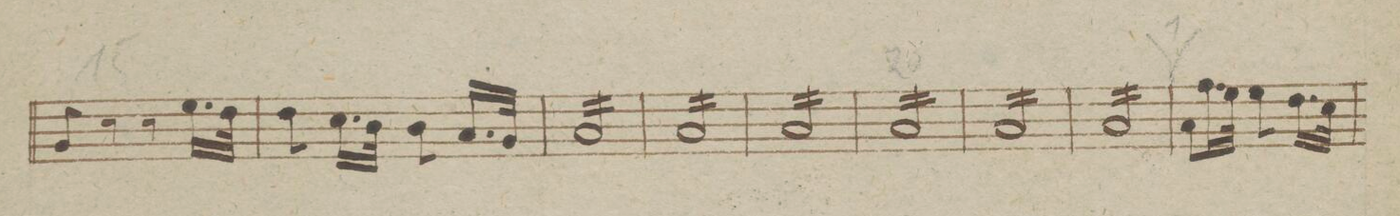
**kern	**dynam
*I"Viola	*
*clefC3	*
*k[b-e-]	*
*M2/4	*
8A/	.
8r	.
8r	.
16.f\LL	.
32e-\JJk	.
=16	=16
8e-\	.
16.d\LL	.
32c\JJk	.
8c\	.
16.B-/LL	.
32A/JJk	.
=17	=17
16B-/LL	.
16B-/	.
16B-/	.
16B-/	.
16B-/	.
16B-/	.
16B-/	.
16B-/JJ	.
=18	=18
16B-/LL	.
16B-/	.
16B-/	.
16B-/	.
16B-/	.
16B-/	.
16B-/	.
16B-/JJ	.
=19	=19
16B-/LL	.
16B-/	.
16B-/	.
16B-/	.
16B-/	.
16B-/	.
16B-/	.
16B-/JJ	.
=20	=20
16B-/LL	.
16B-/	.
16B-/	.
16B-/	.
16B-/	.
16B-/	.
16B-/	.
16B-/JJ	.
=21	=21
16B-/LL	.
16B-/	.
16B-/	.
16B-/	.
16B-/	.
16B-/	.
16B-/	.
16B-/JJ	.
=22	=22
16B-/LL	.
16B-/	.
16B-/	.
16B-/	.
16B-/	.
16B-/	.
16B-/	.
16B-/JJ	.
=23	=23
8B-\L	.
16.g\L	.
32f\JJk	.
8f\	.
16.e-\LL	.
32d\JJk	.
=24	=24
*-	*-
